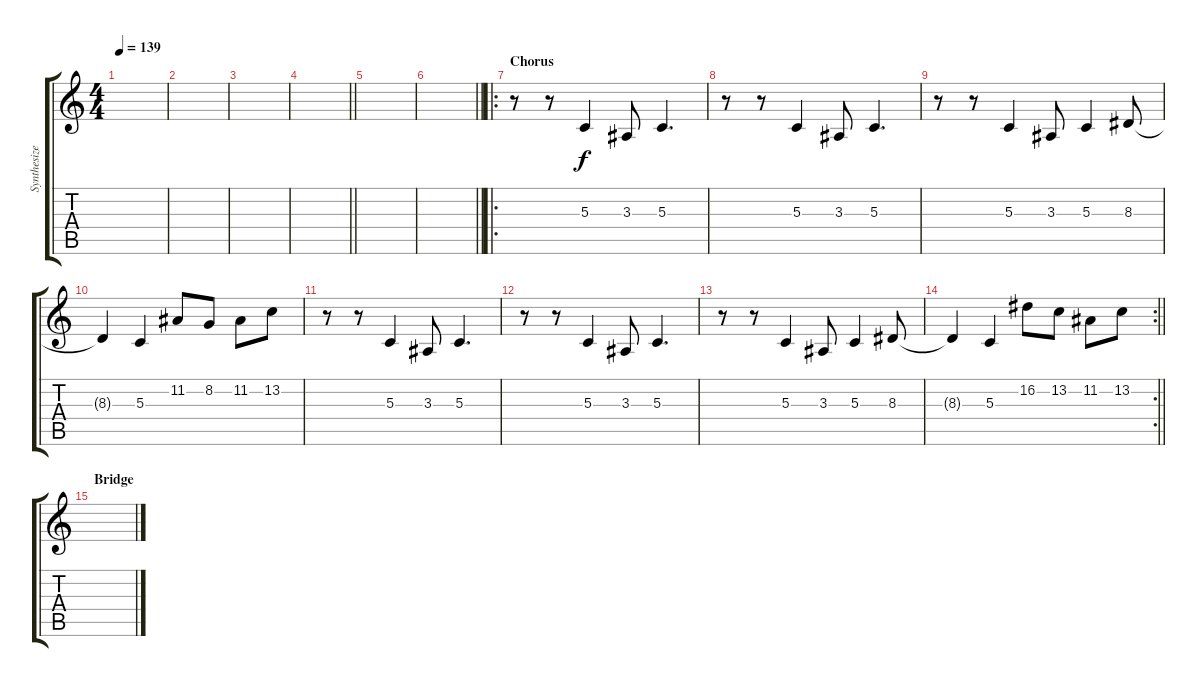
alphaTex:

\track ("Synthesizer" "Synthesize") {instrument acousticgrandpiano}
\staff {score tabs}
\tuning (E4 B3 G3 D3 A2 E2) {hide}
\ts (4 4)
\tempo 139
\clef g2
\ks c
|
|
|
\barLineRight lightlight
|
|
\barLineRight lightlight
|
\ro
\section ("" "Chorus")
r.8 r.8 5.3.4 3.3.8 5.3.4{d} |
r.8 r.8 5.3.4 3.3.8 5.3.4{d} |
r.8 r.8 5.3.4 3.3.8 5.3.4 8.3.8 |
8.3{t}.4 5.3.4 11.2.8 8.2.8 11.2.8 13.2.8 |
r.8 r.8 5.3.4 3.3.8 5.3.4{d} |
r.8 r.8 5.3.4 3.3.8 5.3.4{d} |
r.8 r.8 5.3.4 3.3.8 5.3.4 8.3.8 |
\rc 2
\barLineRight lightlight
8.3{t}.4 5.3.4 16.2.8 13.2.8 11.2.8 13.2.8 |
\section ("" "Bridge")
